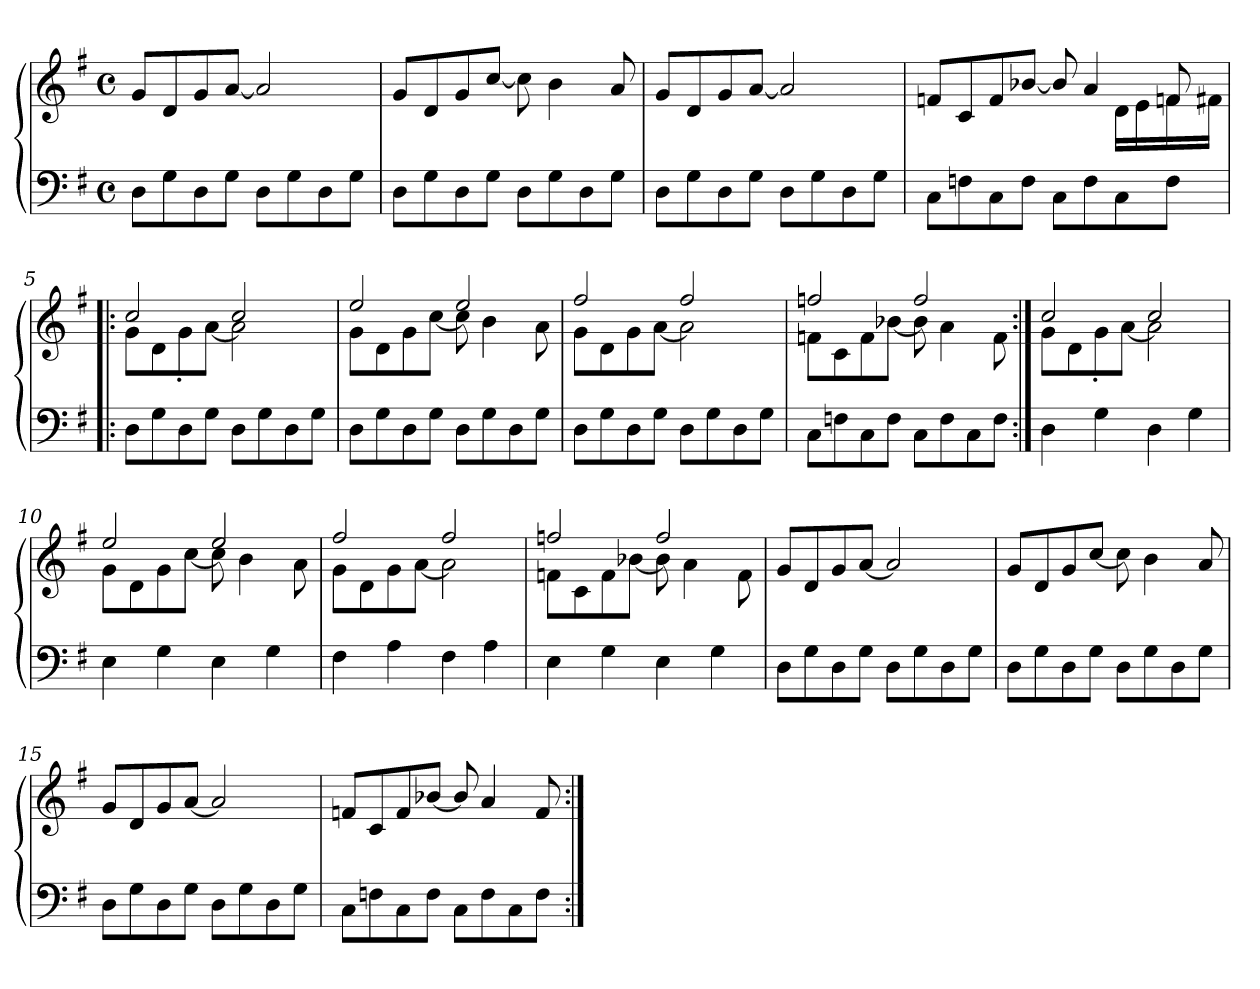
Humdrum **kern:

**kern	**kern	**dynam
*part1	*part1	*part1
*staff2	*staff1	*staff1/2
*clefF4	*clefG2	*
*k[f#]	*k[f#]	*
*M4/4	*M4/4	*
*met(c)	*met(c)	*
=1	=1	=1
!	!	!LO:DY:a
8D\L	8g/L	M.M. = 168
8G\	8d/	.
8D\	8g/	.
8G\J	[8a/J	.
8D\L	2a/]	.
8G\	.	.
8D\	.	.
8G\J	.	.
=2	=2	=2
8D\L	8g/L	.
8G\	8d/	.
8D\	8g/	.
8G\J	[8cc/J	.
8D\L	8cc\]	.
8G\	4b\	.
8D\	.	.
8G\J	8a/	.
=3	=3	=3
8D\L	8g/L	.
8G\	8d/	.
8D\	8g/	.
8G\J	[8a/J	.
8D\L	2a/]	.
8G\	.	.
8D\	.	.
8G\J	.	.
=4	=4	=4
*	*^	*
8C\L	8fn/L	2ryy	.
8Fn\	8c/	.	.
8C\	8f/	.	.
8F\J	[8b-X/J	.	.
8C\L	8b-/]	4ryy	.
8F\	4a/	.	.
8C\	.	16d\LL	.
.	.	16e\	.
8F\J	8fn/	16f\	.
.	.	16f#X\JJ	.
!!LO:LB:g=z	!!
=5!|:	=5!|:	=5!|:	=5!|:
8D\L	2cc/	8g\L	.
8G\	.	8d\	.
8D\	.	8g'\	.
8G\J	.	[8a\J	.
8D\L	2cc/	2a\]	.
8G\	.	.	.
8D\	.	.	.
8G\J	.	.	.
=6	=6	=6	=6
8D\L	2ee/	8g\L	.
8G\	.	8d\	.
8D\	.	8g\	.
8G\J	.	[8cc\J	.
8D\L	2ee/	8cc\]	.
8G\	.	4b\	.
8D\	.	.	.
8G\J	.	8a\	.
=7	=7	=7	=7
8D\L	2ff#/	8g\L	.
8G\	.	8d\	.
8D\	.	8g\	.
8G\J	.	[8a\J	.
8D\L	2ff#/	2a\]	.
8G\	.	.	.
8D\	.	.	.
8G\J	.	.	.
=8	=8	=8	=8
8C\L	2ffn/	8fn\L	.
8Fn\	.	8c\	.
8C\	.	8f\	.
8F\J	.	[8b-X\J	.
8C\L	2ff/	8b-\]	.
8F\	.	4a\	.
8C\	.	.	.
8F\J	.	8f\	.
!!LO:LB:g=z	!!
=9:|!	=9:|!	=9:|!	=9:|!
4D\	2cc/	8g\L	.
.	.	8d\	.
4G\	.	8g'\	.
.	.	[8a\J	.
4D\	2cc/	2a\]	.
4G\	.	.	.
=10	=10	=10	=10
4E\	2ee/	8g\L	.
.	.	8d\	.
4G\	.	8g\	.
.	.	[8cc\J	.
4E\	2ee/	8cc\]	.
.	.	4b\	.
4G\	.	.	.
.	.	8a\	.
=11	=11	=11	=11
4F#\	2ff#/	8g\L	.
.	.	8d\	.
4A\	.	8g\	.
.	.	[8a\J	.
4F#\	2ff#/	2a\]	.
4A\	.	.	.
=12	=12	=12	=12
4E\	2ffn/	8fn\L	.
.	.	8c\	.
4G\	.	8f\	.
.	.	[8b-X\J	.
4E\	2ff/	8b-\]	.
.	.	4a\	.
4G\	.	.	.
.	.	8f\	.
*	*v	*v	*
!!LO:LB:g=z
=13	=13	=13
8D\L	8g/L	.
8G\	8d/	.
8D\	8g/	.
8G\J	[8a/J	.
8D\L	2a/]	.
8G\	.	.
8D\	.	.
8G\J	.	.
=14	=14	=14
8D\L	8g/L	.
8G\	8d/	.
8D\	8g/	.
8G\J	[8cc/J	.
8D\L	8cc\]	.
8G\	4b\	.
8D\	.	.
8G\J	8a/	.
=15	=15	=15
8D\L	8g/L	.
8G\	8d/	.
8D\	8g/	.
8G\J	[8a/J	.
8D\L	2a/]	.
8G\	.	.
8D\	.	.
8G\J	.	.
=16	=16	=16
8C\L	8fn/L	.
8Fn\	8c/	.
8C\	8f/	.
8F\J	[8b-X/J	.
8C\L	8b-/]	.
8F\	4a/	.
8C\	.	.
8F\J	8f/	.
=:|!	=:|!	=:|!
*-	*-	*-
